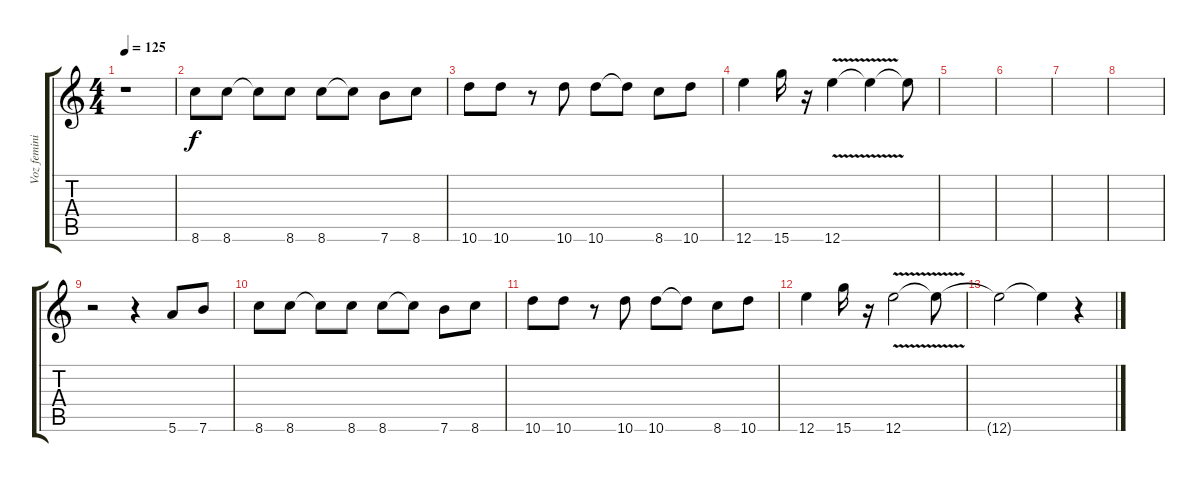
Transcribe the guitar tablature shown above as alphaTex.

\track ("Voz feminina" "Voz femini") {instrument flute}
\staff {score tabs}
\tuning (A4 B3 A3 D3 A2 E4) {hide}
\ts (4 4)
\tempo 125
\clef g2
\ks c
r.1{dy f} |
8.6.8 8.6.8 8.6{t}.8 8.6.8 8.6.8 8.6{t}.8 7.6.8 8.6.8 |
10.6.8 10.6.8 r.8 10.6.8 10.6.8 10.6{t}.8 8.6.8 10.6.8 |
12.6.4 15.6.16 r.16 12.6{v}.4 12.6{t}.4 12.6{t}.8 |
|
|
|
|
r.2{volume 10} r.4 5.6.8 7.6.8 |
8.6.8 8.6.8 8.6{t}.8 8.6.8 8.6.8 8.6{t}.8 7.6.8 8.6.8 |
10.6.8 10.6.8 r.8 10.6.8 10.6.8 10.6{t}.8 8.6.8 10.6.8 |
12.6.4 15.6.16 r.16 12.6{v}.2 12.6{t}.8 |
12.6{t}.2 12.6{t}.4 r.4
